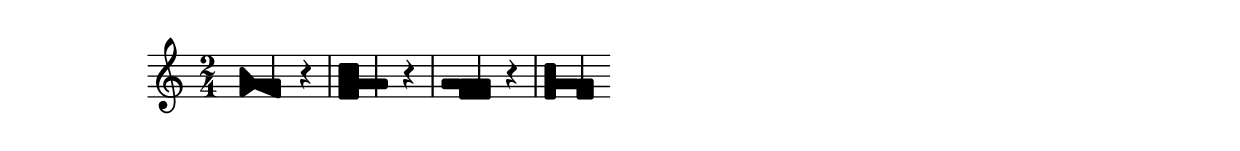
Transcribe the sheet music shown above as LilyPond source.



\version "2.12.0"
\header {
  texidoc = "Clusters behave well across line breaks."
}

\layout { ragged-right = ##t }

fragment = \relative c' {
  <e d'>4
  <g a>4 
  <e a>4
}

<<
  \time 2/4 
  \new Staff {
    \override ClusterSpanner #'style = #'ramp
    \makeClusters \fragment
    r4
    \override ClusterSpanner #'style = #'leftsided-stairs
    \makeClusters \fragment
    r4
    \override ClusterSpanner #'style = #'rightsided-stairs
    \makeClusters \fragment
    r4
    \override ClusterSpanner #'style = #'centered-stairs
    \makeClusters \fragment
    }
  
>>


